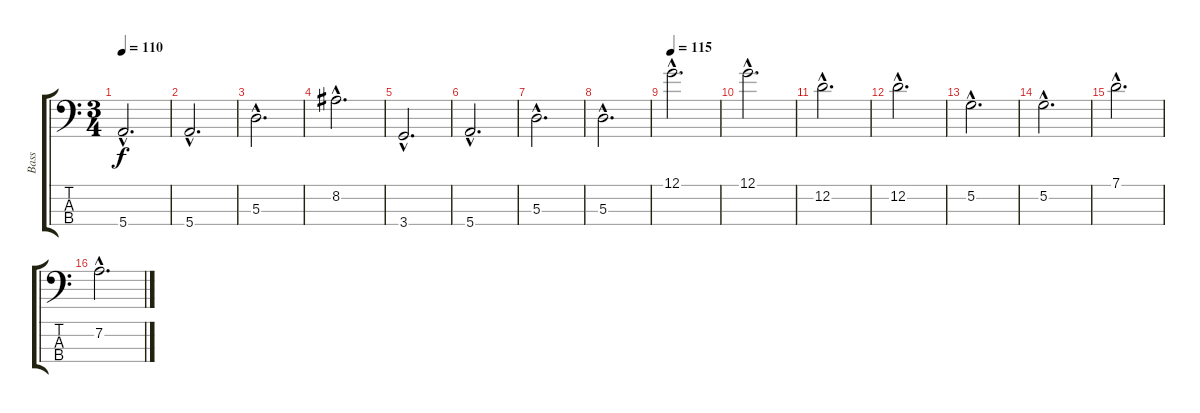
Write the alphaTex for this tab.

\track ("Bass" "Bass") {instrument acousticbass}
\staff {score tabs}
\tuning (G2 D2 A1 E1) {hide}
\ts (3 4)
\tempo 110
\clef f4
\ks c
5.4{hac}.2{d dy f} |
5.4{hac}.2{d} |
5.3{hac}.2{d} |
8.2{hac}.2{d} |
3.4{hac}.2{d} |
5.4{hac}.2{d} |
5.3{hac}.2{d} |
5.3{hac}.2{d} |
\tempo 115
12.1{hac}.2{d} |
12.1{hac}.2{d} |
12.2{hac}.2{d} |
12.2{hac}.2{d} |
5.2{hac}.2{d} |
5.2{hac}.2{d} |
7.1{hac}.2{d} |
7.2{hac}.2{d}
